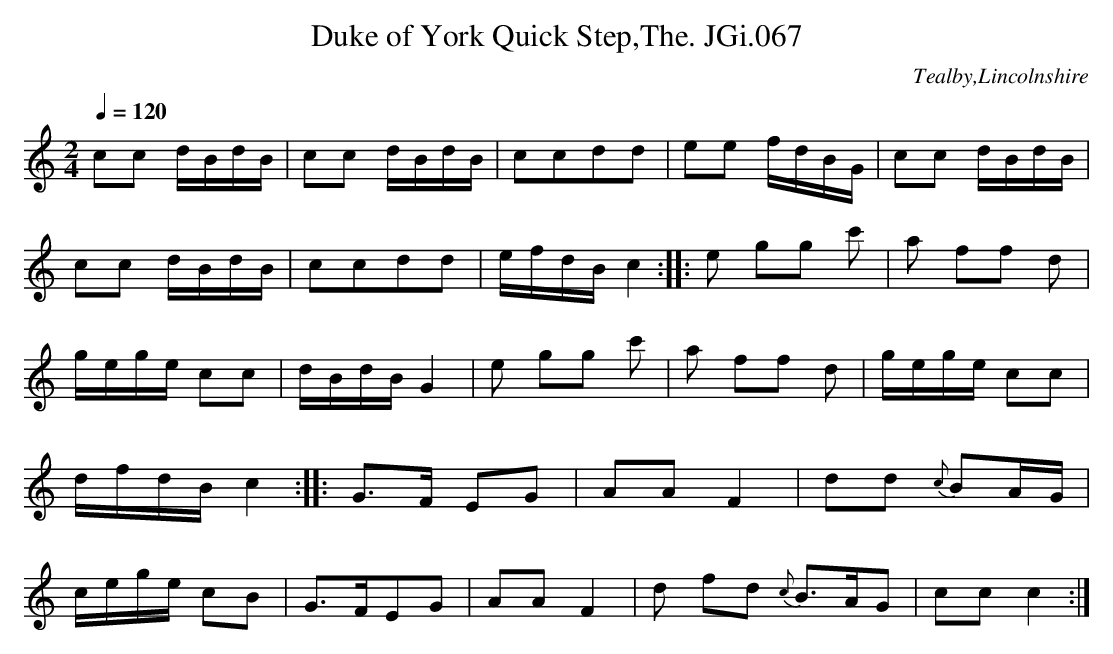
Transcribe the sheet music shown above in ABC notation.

X:1
T:Duke of York Quick Step,The. JGi.067
L:1/8
M:2/4
O:Tealby,Lincolnshire
Q:1/4=120
K:C
cc d/B/d/B/|cc d/B/d/B/|ccdd|ee f/d/B/G/|\
cc d/B/d/B/|cc d/B/d/B/|ccdd|e/f/d/B/ c2:|\
|:e gg c'|a ff d|g/e/g/e/ cc|d/B/d/B/G2|\
e gg c'|a ff d|g/e/g/e/ cc|d/f/d/B/ c2:|\
|:G>F EG|AA F2|dd {c}BA/G/|c/e/g/e/ cB|\
G>FEG|AAF2|d fd {c}B>AG|cc c2:|
